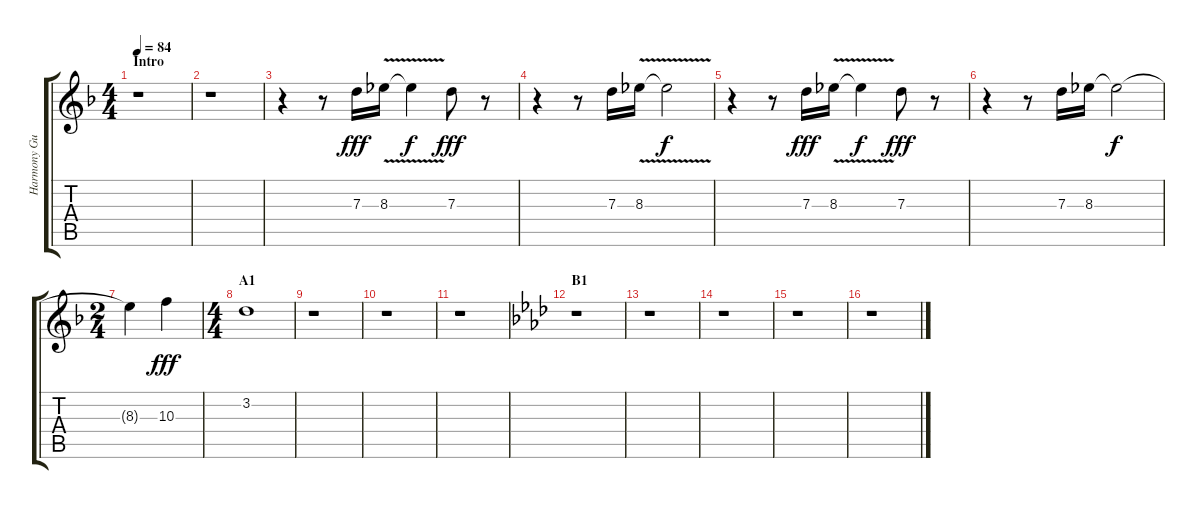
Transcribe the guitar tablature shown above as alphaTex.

\track ("Harmony Guitar 2" "Harmony Gu") {instrument distortionguitar}
\staff {score tabs}
\tuning (E4 B3 G3 D3 A2 E2) {hide}
\ts (4 4)
\section ("" "Intro")
\tempo 84
\clef g2
\ks f
r.1{dy fff instrument distortionguitar} |
r.1 |
r.4 r.8 7.3.16 8.3{v}.16 8.3{t}.4{dy f} 7.3.8{dy fff} r.8 |
r.4 r.8 7.3.16 8.3{v}.16 8.3{t}.2{dy f} |
r.4 r.8 7.3.16{dy fff} 8.3{v}.16 8.3{t}.4{dy f} 7.3.8{dy fff} r.8 |
r.4 r.8 7.3.16 8.3.16 8.3{t}.2{dy f} |
\ts (2 4)
8.3{t}.4 10.3.4{dy fff} |
\ts (4 4)
\section ("" "A1")
3.2.1{volume 0} |
r.1 |
r.1 |
r.1 |
\section ("" "B1")
\ks ab
r.1 |
r.1 |
r.1 |
r.1 |
r.1
